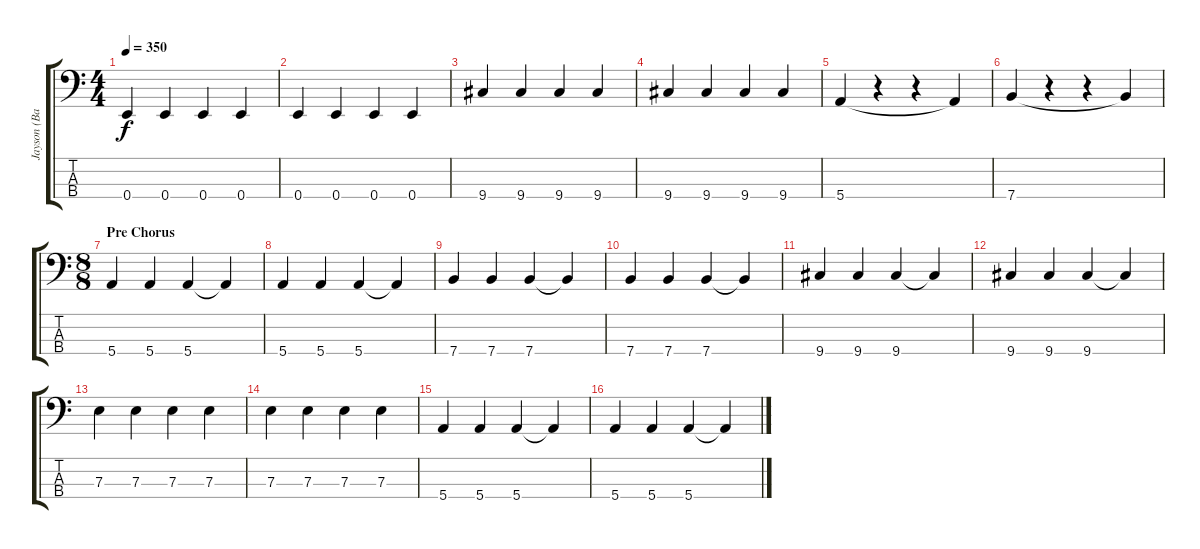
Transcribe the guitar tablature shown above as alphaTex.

\track ("Jayson (Bass)" "Jayson (Ba") {instrument electricbasspick}
\staff {score tabs}
\tuning (G2 D2 A1 E1) {hide}
\ts (4 4)
\tempo 350
\clef f4
\ks c
0.4.4{dy f} 0.4.4 0.4.4 0.4.4 |
0.4.4 0.4.4 0.4.4 0.4.4 |
9.4.4 9.4.4 9.4.4 9.4.4 |
9.4.4 9.4.4 9.4.4 9.4.4 |
5.4.4 r.4 r.4 5.4{t}.4 |
7.4.4 r.4 r.4 7.4{t}.4 |
\ts (8 8)
\section ("" "Pre Chorus")
5.4.4 5.4.4 5.4.4 5.4{t}.4 |
5.4.4 5.4.4 5.4.4 5.4{t}.4 |
7.4.4 7.4.4 7.4.4 7.4{t}.4 |
7.4.4 7.4.4 7.4.4 7.4{t}.4 |
9.4.4 9.4.4 9.4.4 9.4{t}.4 |
9.4.4 9.4.4 9.4.4 9.4{t}.4 |
7.3.4 7.3.4 7.3.4 7.3.4 |
7.3.4 7.3.4 7.3.4 7.3.4 |
5.4.4 5.4.4 5.4.4 5.4{t}.4 |
5.4.4 5.4.4 5.4.4 5.4{t}.4
